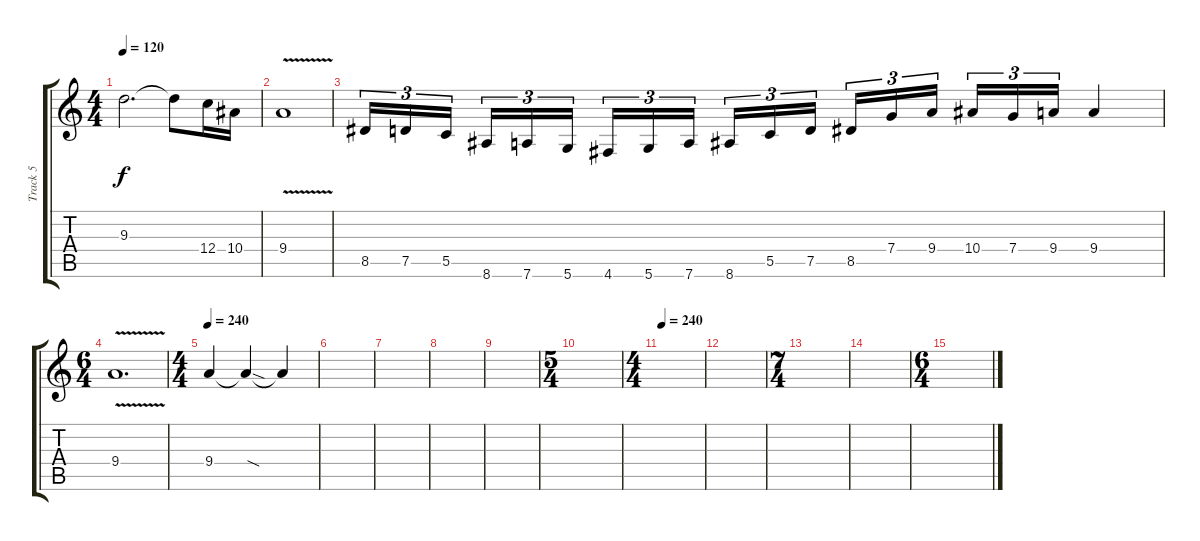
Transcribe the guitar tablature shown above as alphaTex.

\track ("Track 5" "Track 5") {instrument distortionguitar}
\staff {score tabs}
\tuning (D4 A3 F3 C3 G2 D2) {hide}
\ts (4 4)
\tempo 120
\clef g2
\ks c
9.3.2{d dy f} 9.3{t}.8 12.4.16 10.4.16 |
9.4{v}.1 |
8.5.16{tu (3 2)} 7.5.16{tu (3 2)} 5.5.16{tu (3 2) beam splitsecondary} 8.6.16{tu (3 2)} 7.6.16{tu (3 2)} 5.6.16{tu (3 2)} 4.6.16{tu (3 2)} 5.6.16{tu (3 2)} 7.6.16{tu (3 2) beam splitsecondary} 8.6.16{tu (3 2)} 5.5.16{tu (3 2)} 7.5.16{tu (3 2)} 8.5.16{tu (3 2)} 7.4.16{tu (3 2)} 9.4.16{tu (3 2) beam splitsecondary} 10.4.16{tu (3 2)} 7.4.16{tu (3 2)} 9.4.16{tu (3 2)} 9.4.4 |
\ts (6 4)
9.4{v}.1{d} |
\ts (4 4)
\tempo 240
9.4.4 9.4{sod t}.4 9.4{t}.4 |
|
|
|
|
\ts (5 4)
|
\ts (4 4)
\tempo 240
|
|
\ts (7 4)
|
|
\ts (6 4)
